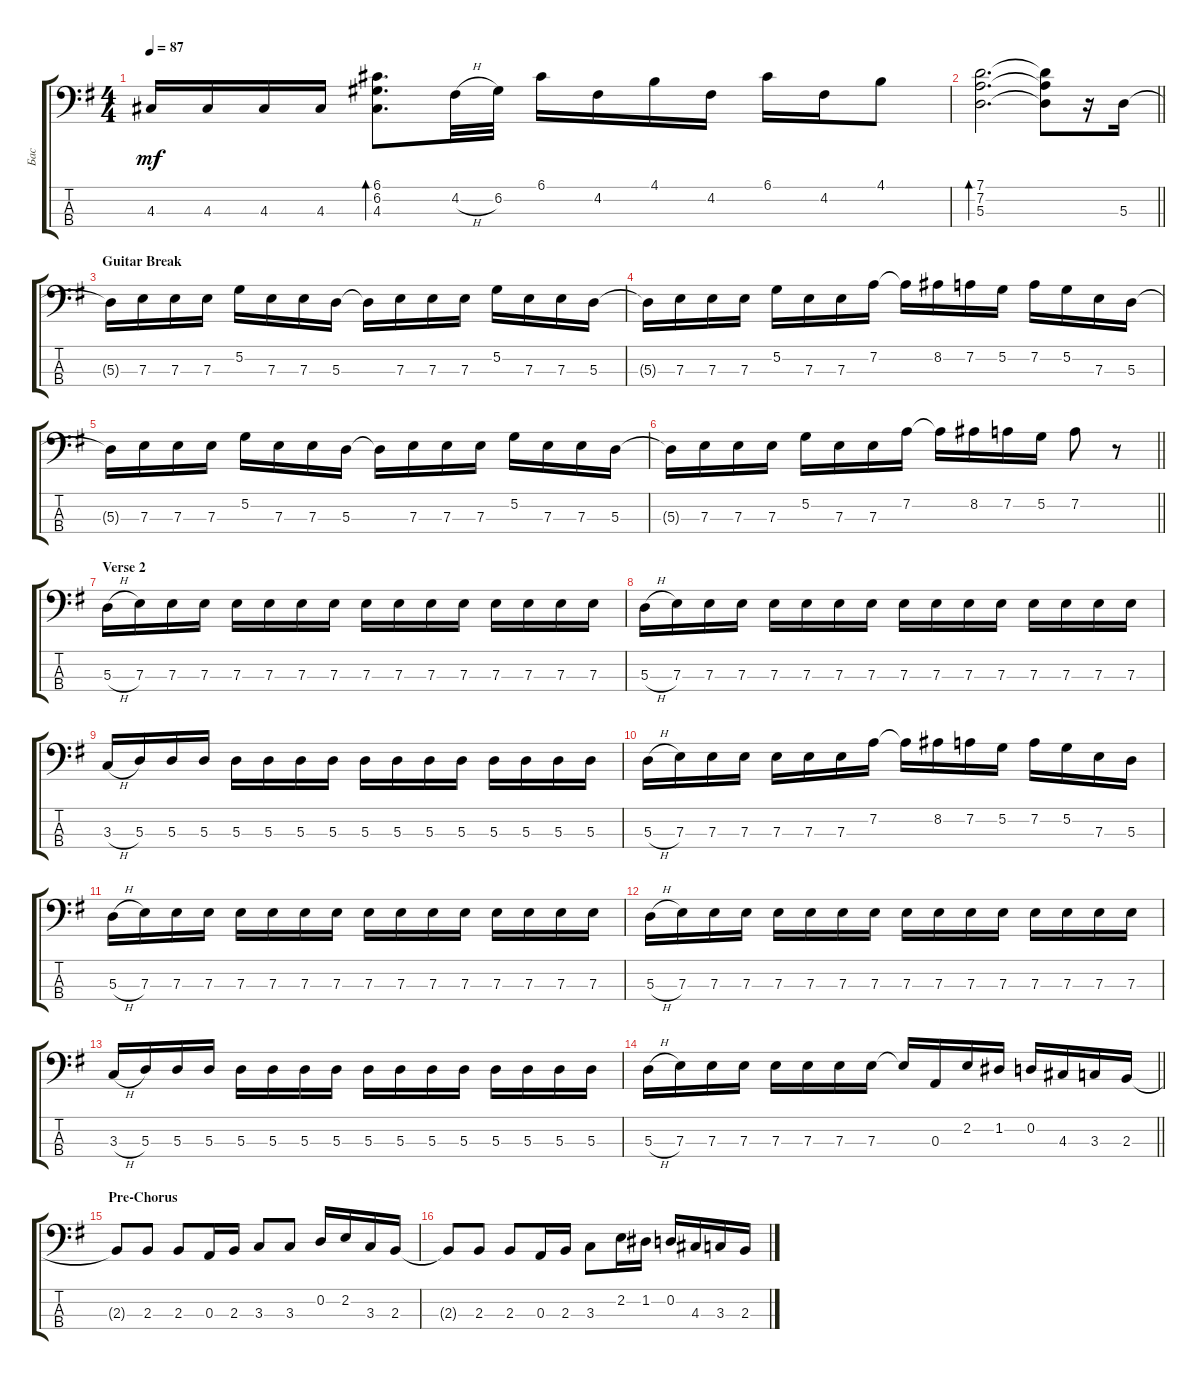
\track ("Бас" "Бас") {instrument electricbassfinger}
\staff {score tabs}
\tuning (G2 D2 A1 E1) {hide}
\ts (4 4)
\tempo 87
\clef f4
\ks eminor
4.3.16{dy mf} 4.3.16 4.3.16 4.3.16 (6.1 6.2 4.3).8{d bd 120} 4.2{h}.32 6.2.32 6.1.16 4.2.16 4.1.16 4.2.16 6.1.16 4.2.16 4.1.8 |
\barLineRight lightlight
(7.1 7.2 5.3).2{d bd 120} (7.1{t} 7.2{t} 5.3{t}).8 r.16 5.3.16 |
\section ("" "Guitar Break")
5.3{t}.16 7.3.16 7.3.16 7.3.16 5.2.16 7.3.16 7.3.16 5.3.16 5.3{t}.16 7.3.16 7.3.16 7.3.16 5.2.16 7.3.16 7.3.16 5.3.16 |
5.3{t}.16 7.3.16 7.3.16 7.3.16 5.2.16 7.3.16 7.3.16 7.2.16 7.2{t}.16 8.2.16 7.2.16 5.2.16 7.2.16 5.2.16 7.3.16 5.3.16 |
5.3{t}.16 7.3.16 7.3.16 7.3.16 5.2.16 7.3.16 7.3.16 5.3.16 5.3{t}.16 7.3.16 7.3.16 7.3.16 5.2.16 7.3.16 7.3.16 5.3.16 |
\barLineRight lightlight
5.3{t}.16 7.3.16 7.3.16 7.3.16 5.2.16 7.3.16 7.3.16 7.2.16 7.2{t}.16 8.2.16 7.2.16 5.2.16 7.2.8 r.8 |
\section ("" "Verse 2")
5.3{h}.16 7.3.16 7.3.16 7.3.16 7.3.16 7.3.16 7.3.16 7.3.16 7.3.16 7.3.16 7.3.16 7.3.16 7.3.16 7.3.16 7.3.16 7.3.16 |
5.3{h}.16 7.3.16 7.3.16 7.3.16 7.3.16 7.3.16 7.3.16 7.3.16 7.3.16 7.3.16 7.3.16 7.3.16 7.3.16 7.3.16 7.3.16 7.3.16 |
3.3{h}.16 5.3.16 5.3.16 5.3.16 5.3.16 5.3.16 5.3.16 5.3.16 5.3.16 5.3.16 5.3.16 5.3.16 5.3.16 5.3.16 5.3.16 5.3.16 |
5.3{h}.16 7.3.16 7.3.16 7.3.16 7.3.16 7.3.16 7.3.16 7.2.16 7.2{t}.16 8.2.16 7.2.16 5.2.16 7.2.16 5.2.16 7.3.16 5.3.16 |
5.3{h}.16 7.3.16 7.3.16 7.3.16 7.3.16 7.3.16 7.3.16 7.3.16 7.3.16 7.3.16 7.3.16 7.3.16 7.3.16 7.3.16 7.3.16 7.3.16 |
5.3{h}.16 7.3.16 7.3.16 7.3.16 7.3.16 7.3.16 7.3.16 7.3.16 7.3.16 7.3.16 7.3.16 7.3.16 7.3.16 7.3.16 7.3.16 7.3.16 |
3.3{h}.16 5.3.16 5.3.16 5.3.16 5.3.16 5.3.16 5.3.16 5.3.16 5.3.16 5.3.16 5.3.16 5.3.16 5.3.16 5.3.16 5.3.16 5.3.16 |
\barLineRight lightlight
5.3{h}.16 7.3.16 7.3.16 7.3.16 7.3.16 7.3.16 7.3.16 7.3.16 7.3{t}.16 0.3.16 2.2.16 1.2.16 0.2.16 4.3.16 3.3.16 2.3.16 |
\section ("" "Pre-Chorus")
2.3{t}.8 2.3.8 2.3.8 0.3.16 2.3.16 3.3.8 3.3.8 0.2.16 2.2.16 3.3.16 2.3.16 |
2.3{t}.8 2.3.8 2.3.8 0.3.16 2.3.16 3.3.8 2.2.16 1.2.16 0.2.16 4.3.16 3.3.16 2.3.16
